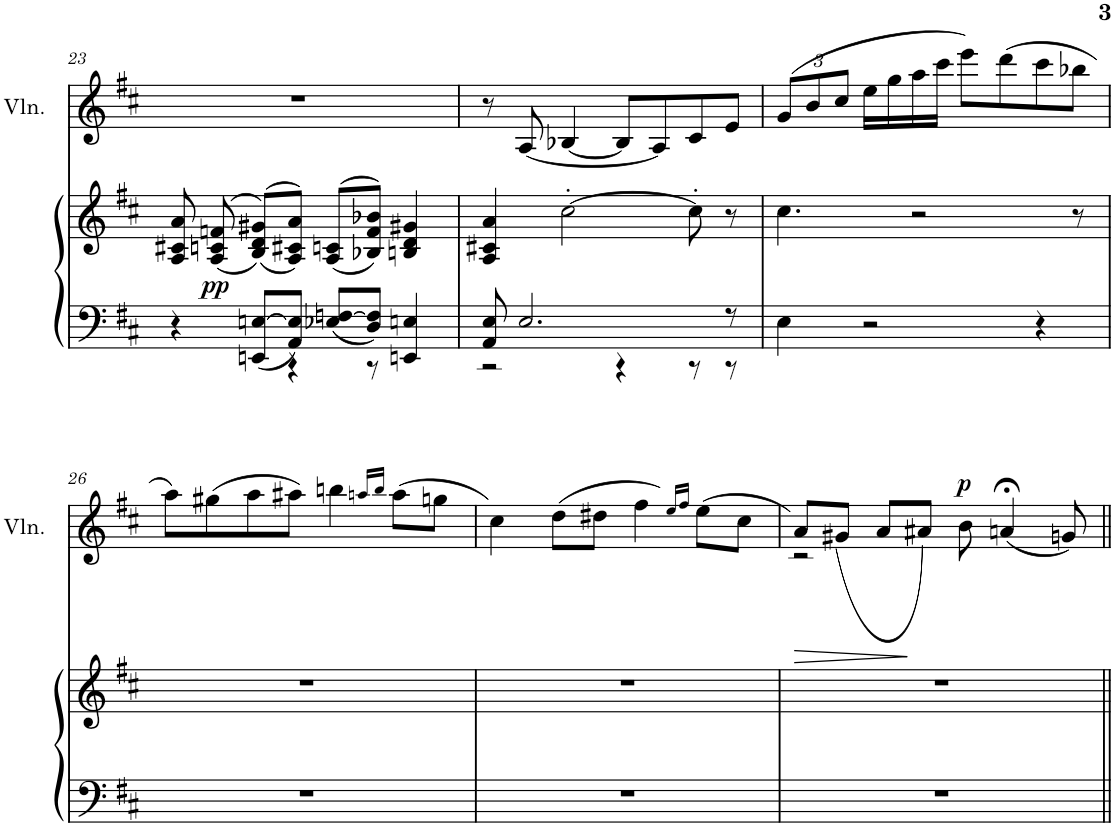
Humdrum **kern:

**kern	**kern	**dynam	**kern	**dynam
*part2	*part2	*part2	*part1	*part1
*staff3	*staff2	*staff2/3	*staff1	*staff1
*I"Piano	*	*	*I"Violin	*
*I'Pno	*	*	*I'Vln.	*
!!LO:PB:g=z
*clefF4	*clefG2	*	*clefG2	*
*k[f#c#]	*k[f#c#]	*	*k[f#c#]	*
*M4/4	*M4/4	*	*M4/4	*
*met(c)	*met(c)	*	*met(c)	*
=23	=23	=23	=23	=23
*^	*	*	*	*
4r	4.ryy	8A/ 8c#X/ 8a/	.	1r	.
!	!	!	!LO:DY:b	!	!
.	.	(<(>8A/ 8cn/ 8fn/	pp	.	.
8EEn/ [8En/L	.	(<(>8B/ 8d/ 8g#X/L))	.	.	.
8AA/ 8E/]J	4r	8A/ 8c#X/ 8a/J))	.	.	.
8E-X/ [8Fn/L	.	(<(>8A/ 8cn/L	.	.	.
8D/ 8F/]J	8r	8B-X/ 8f/ 8b-X/J))	.	.	.
4EEn/ 4En/	4ryy	4Bn/ 4d/ 4g#X/	.	.	.
=24	=24	=24	=24	=24	=24
8AA/ 8E/	2r	4A/ 4c#X/ 4a/	.	8r	.
2.E/	.	.	.	[8A/	.
.	.	[2cc#'\	.	[4B-X/	.
.	4r	.	.	8B-/L]	.
.	.	.	.	8A/]	.
.	8r	8cc#'\]	.	8c#/	.
8r	8r	8r	.	8e/J	.
*v	*v	*	*	*	*
=25	=25	=25	=25	=25
*	*	*	*Xbrackettup	*
4E\	4.cc#\	.	(12g/L	.
.	.	.	12b/	.
.	.	.	12cc#/J	.
2r	.	.	16ee\LL	.
.	.	.	16gg\)	.
.	2r	.	16aa\	.
.	.	.	16ccc#\JJ	.
.	.	.	8eee\L	.
.	.	.	(8ddd\	.
4r	.	.	8ccc#\	.
.	8r	.	8bb-X\J	.
!!LO:LB:g=z
=26	=26	=26	=26	=26
1r	1r	.	8aa\L)	.
.	.	.	(8gg#X\	.
.	.	.	8aa\	.
.	.	.	8aa#X\J)	.
.	.	.	4bbn\	.
.	.	.	16qaan/LL	.
.	.	.	16qbb/JJ	.
.	.	.	(8aa\L	.
.	.	.	8ggn\J)	.
=27	=27	=27	=27	=27
1r	1r	.	4cc#\	.
.	.	.	(8dd\L	.
.	.	.	8dd#X\J	.
.	.	.	4ff#\)	.
.	.	.	16qee/LL	.
.	.	.	16qff#/JJ	.
.	.	.	(8ee\L	.
.	.	.	8cc#\J)	.
=28	=28	=28	=28	=28
!	!	!	!	!LO:HP:b
*	*	*	*^	*
1r	1r	.	8a/L	2r	>
.	.	.	(8g#X/J	.	.
.	.	.	8a/L	.	.
.	.	.	8a#X/J)	.	]
!	!	!	!	!	!LO:DY:a
.	.	.	8b\	2ryy	p
.	.	.	(4an;</	.	.
.	.	.	8gn/)	.	.
*	*	*	*v	*v	*
=||	=||	=||	=||	=||
*-	*-	*-	*-	*-
